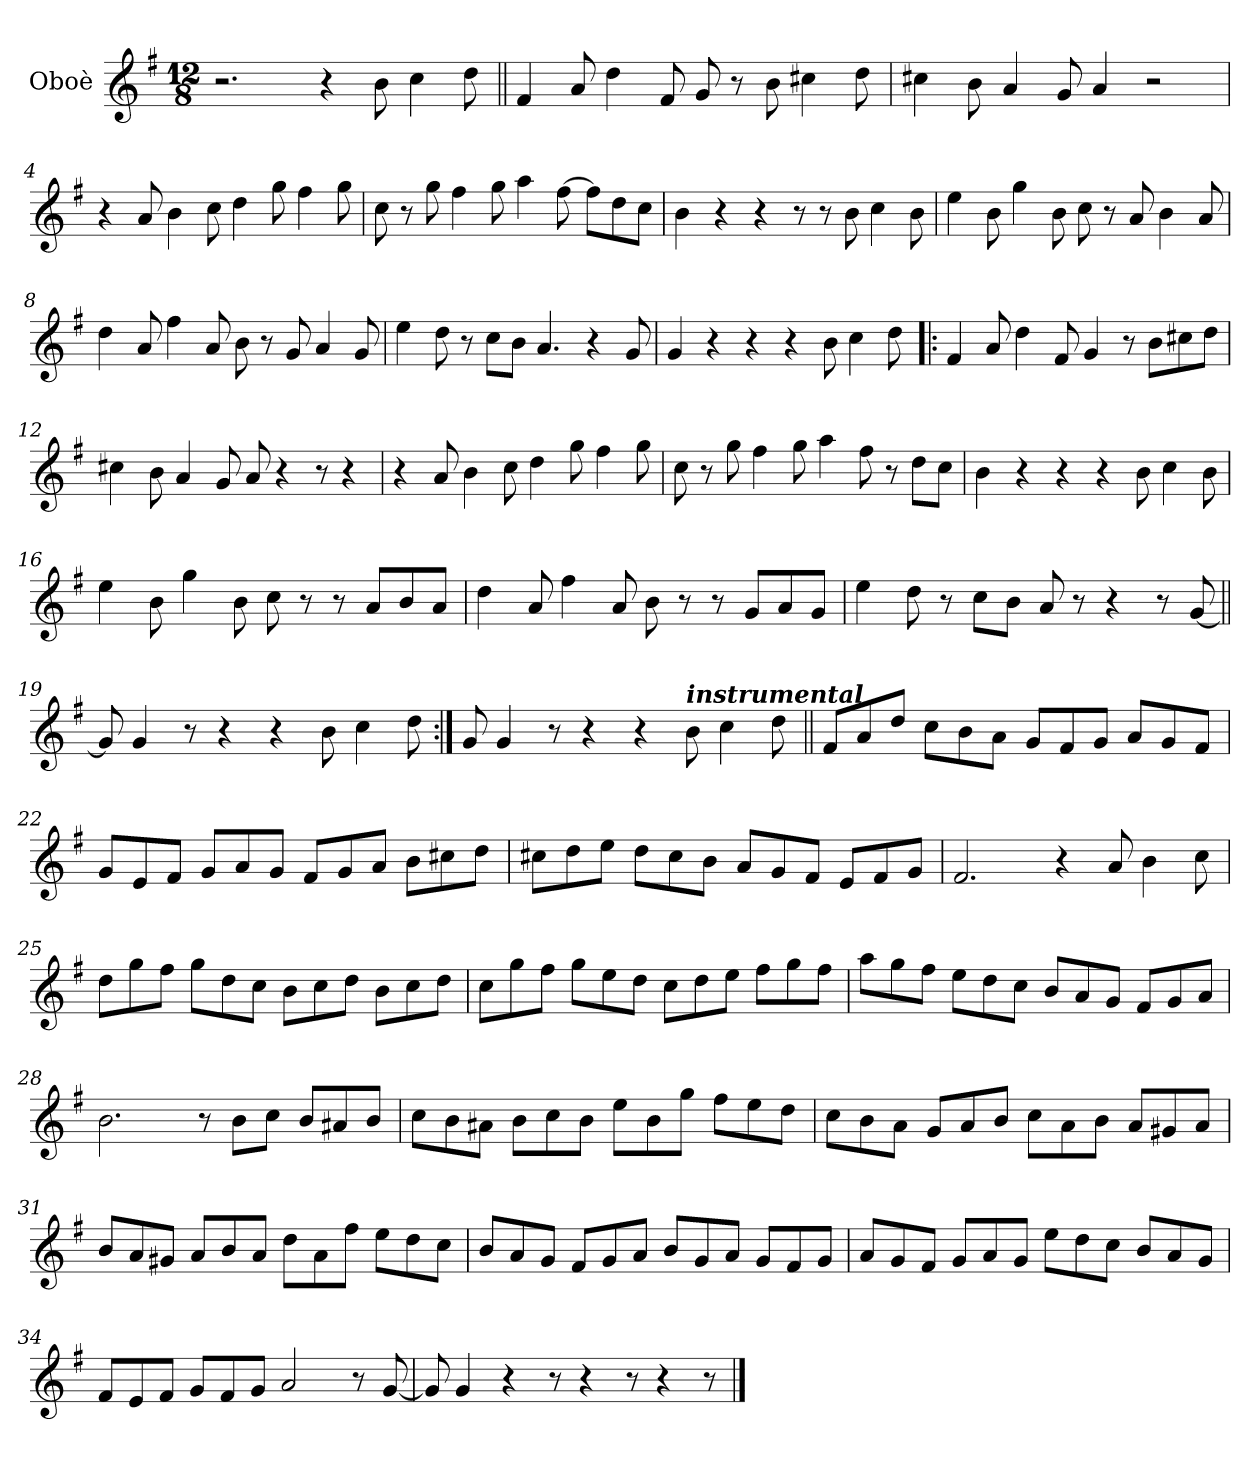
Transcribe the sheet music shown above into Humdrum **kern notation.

**kern
*part1
*staff1
*I"Oboè
*I'Ob.
*clefG2
*k[f#]
*M12/8
=1
2.r
4r
8b\
4cc\
8dd\
=2||
4f#/
8a/
4dd\
8f#/
8g/
8r
8b\
4cc#X\
8dd\
=3
4cc#X\
8b\
4a/
8g/
4a/
2r
=4
4r
8a/
4b\
8cc\
4dd\
8gg\
4ff#\
8gg\
!!LO:LB:g=z
=5
8cc\
8r
8gg\
4ff#\
8gg\
4aa\
[8ff#\
8ff#\L]
8dd\
8cc\J
=6
4b\
4r
4r
8r
8r
8b\
4cc\
8b\
=7
4ee\
8b\
4gg\
8b\
8cc\
8r
8a/
4b\
8a/
=8
4dd\
8a/
4ff#\
8a/
8b\
8r
8g/
4a/
8g/
!!LO:LB:g=z
=9
4ee\
8dd\
8r
8cc\L
8b\J
4.a/
4r
8g/
=10
4g/
4r
4r
4r
8b\
4cc\
8dd\
=11!|:
4f#/
8a/
4dd\
8f#/
4g/
8r
8b\L
8cc#X\
8dd\J
=12
4cc#X\
8b\
4a/
8g/
8a/
4r
8r
4r
!!LO:LB:g=z
=13
4r
8a/
4b\
8cc\
4dd\
8gg\
4ff#\
8gg\
=14
8cc\
8r
8gg\
4ff#\
8gg\
4aa\
8ff#\
8r
8dd\L
8cc\J
=15
4b\
4r
4r
4r
8b\
4cc\
8b\
=16
4ee\
8b\
4gg\
8b\
8cc\
8r
8r
8a/L
8b/
8a/J
!!LO:LB:g=z
=17
4dd\
8a/
4ff#\
8a/
8b\
8r
8r
8g/L
8a/
8g/J
=18
4ee\
8dd\
8r
8cc\L
8b\J
8a/
8r
4r
8r
[8g/
=19||
8g/]
4g/
8r
4r
4r
8b\
4cc\
8dd\
=20:|!
8g/
4g/
8r
4r
4r
!LO:TX:a:Bi:t=instrumental
8b\
4cc\
8dd\
!!LO:LB:g=z
=21||
8f#/L
8a/
8dd/J
8cc\L
8b\
8a\J
8g/L
8f#/
8g/J
8a/L
8g/
8f#/J
=22
8g/L
8e/
8f#/J
8g/L
8a/
8g/J
8f#/L
8g/
8a/J
8b\L
8cc#X\
8dd\J
=23
8cc#X\L
8dd\
8ee\J
8dd\L
8cc#\
8b\J
8a/L
8g/
8f#/J
8e/L
8f#/
8g/J
=24
2.f#/
4r
8a/
4b\
8cc\
!!LO:LB:g=z
=25
8dd\L
8gg\
8ff#\J
8gg\L
8dd\
8cc\J
8b\L
8cc\
8dd\J
8b\L
8cc\
8dd\J
=26
8cc\L
8gg\
8ff#\J
8gg\L
8ee\
8dd\J
8cc\L
8dd\
8ee\J
8ff#\L
8gg\
8ff#\J
=27
8aa\L
8gg\
8ff#\J
8ee\L
8dd\
8cc\J
8b/L
8a/
8g/J
8f#/L
8g/
8a/J
!!LO:LB:g=z
=28
2.b\
8r
8b\L
8cc\J
8b/L
8a#X/
8b/J
=29
8cc\L
8b\
8a#X\J
8b\L
8cc\
8b\J
8ee\L
8b\
8gg\J
8ff#\L
8ee\
8dd\J
=30
8cc\L
8b\
8a\J
8g/L
8a/
8b/J
8cc\L
8a\
8b\J
8a/L
8g#X/
8a/J
!!LO:LB:g=z
=31
8b/L
8a/
8g#X/J
8a/L
8b/
8a/J
8dd\L
8a\
8ff#\J
8ee\L
8dd\
8cc\J
=32
8b/L
8a/
8g/J
8f#/L
8g/
8a/J
8b/L
8g/
8a/J
8g/L
8f#/
8g/J
=33
8a/L
8g/
8f#/J
8g/L
8a/
8g/J
8ee\L
8dd\
8cc\J
8b/L
8a/
8g/J
!!LO:LB:g=z
=34
8f#/L
8e/
8f#/J
8g/L
8f#/
8g/J
2a/
8r
[8g/
=35
8g/]
4g/
4r
8r
4r
8r
4r
8r
==
*-
